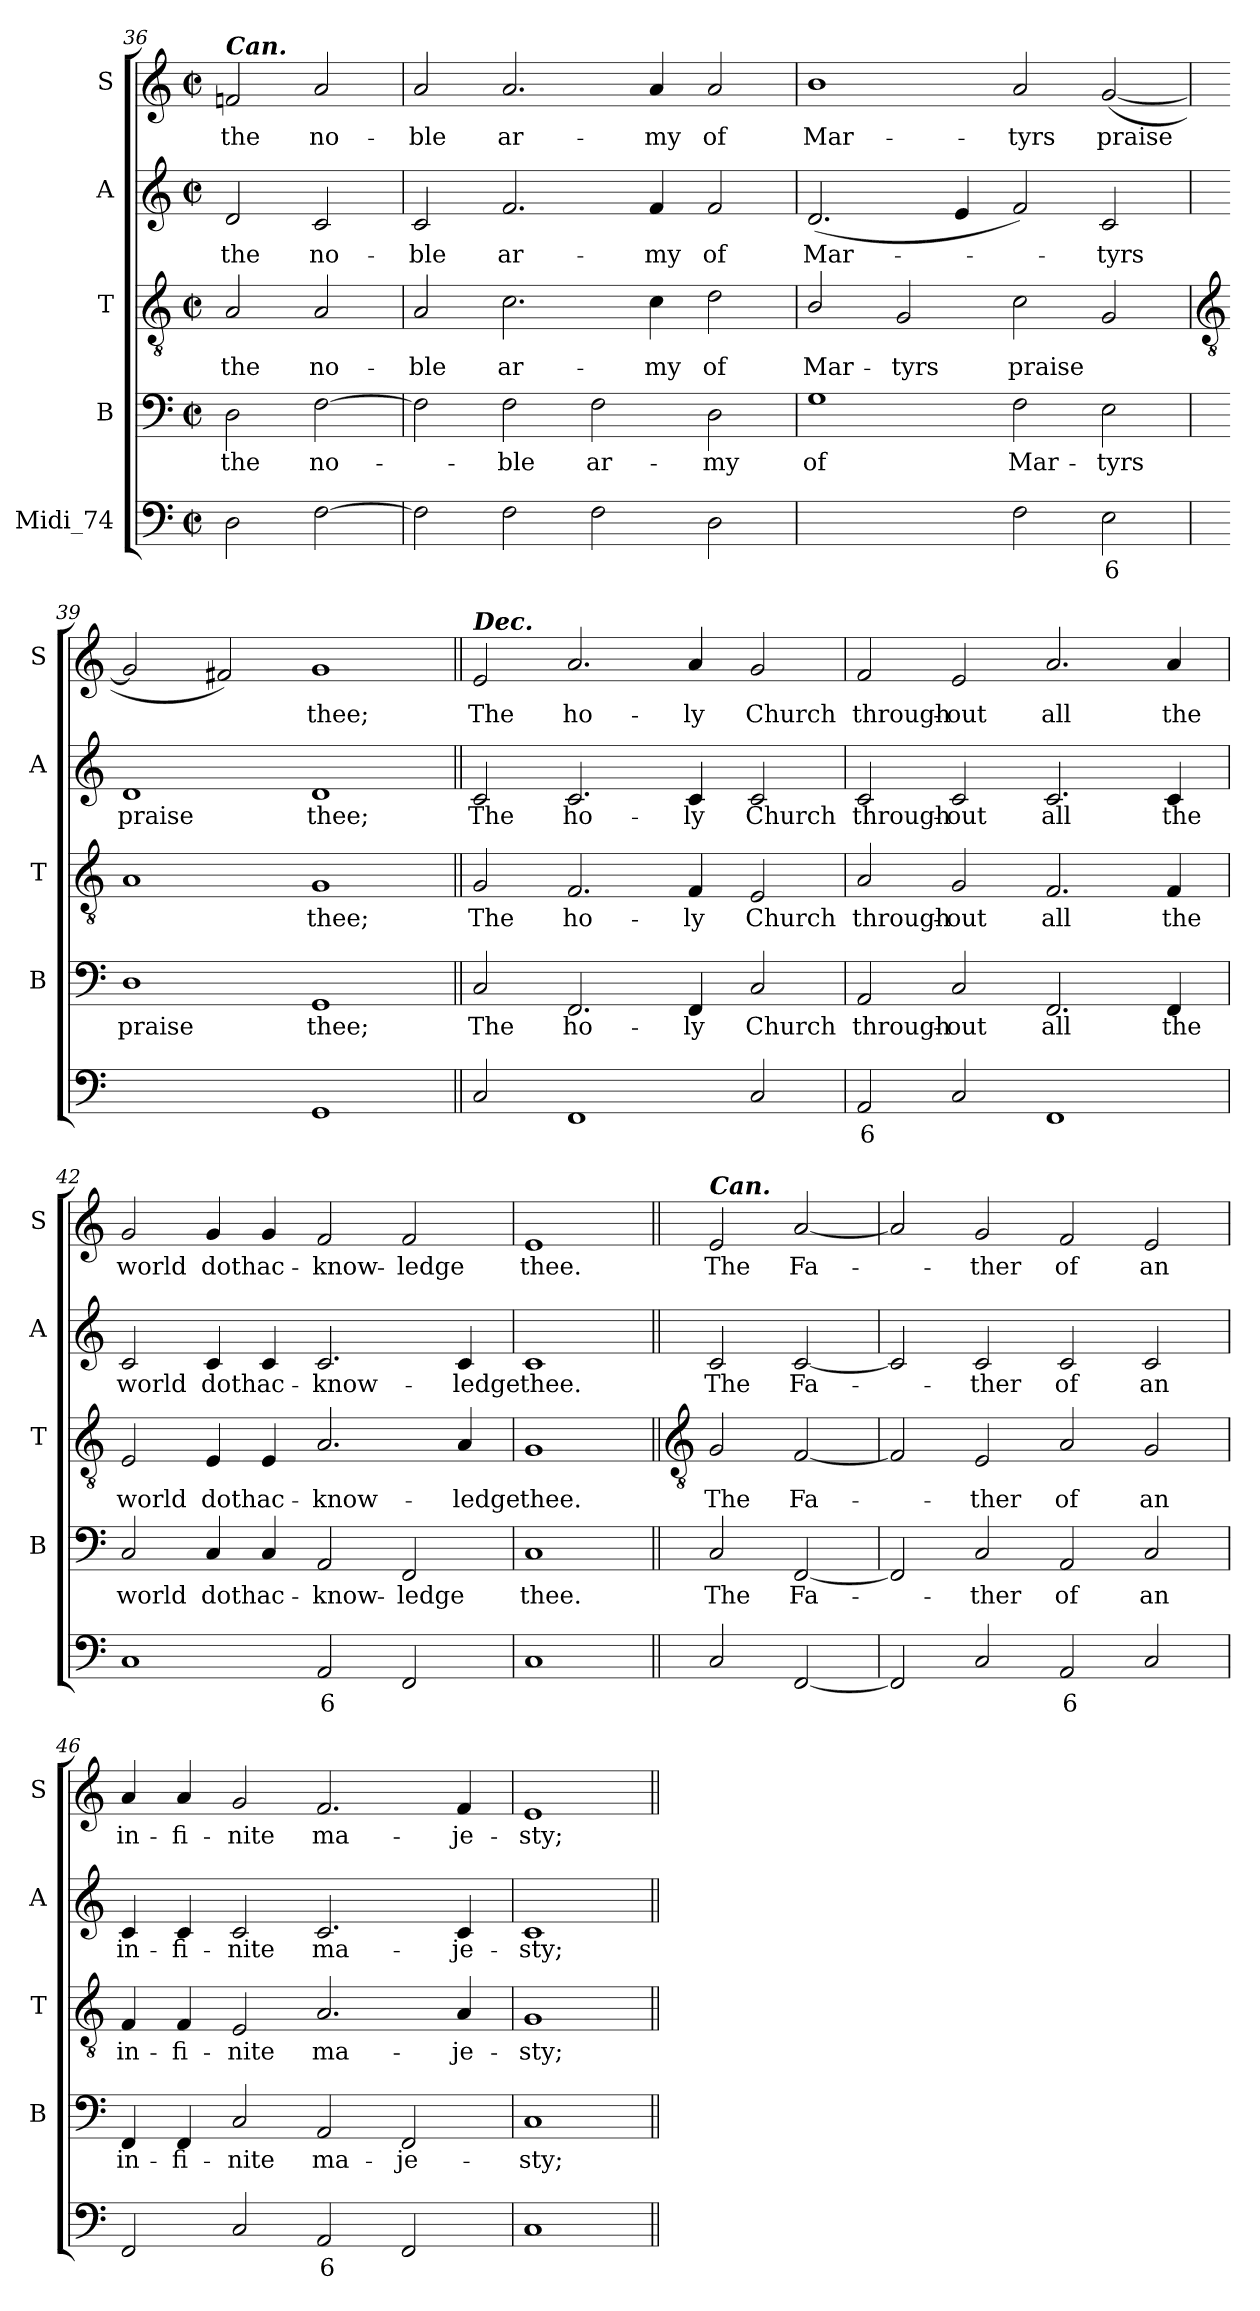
**kern	**text	**kern	**text	**kern	**text	**kern	**text	**kern	**text
*part5	*part5	*part4	*part4	*part3	*part3	*part2	*part2	*part1	*part1
*staff5	*staff5	*staff4	*staff4	*staff3	*staff3	*staff2	*staff2	*staff1	*staff1
*I"Midi_74	*	*I"B	*	*I"T	*	*I"A	*	*I"S	*
*	*	*I'B	*	*I'T	*	*I'A	*	*I'S	*
*clefF4	*	*clefF4	*	*clefGv2	*	*clefG2	*	*clefG2	*
*k[]	*	*k[]	*	*k[]	*	*k[]	*	*k[]	*
*C:	*	*C:	*	*C:	*	*C:	*	*C:	*
*M4/2	*	*M4/2	*	*M4/2	*	*M4/2	*	*M4/2	*
*met(c|)	*	*met(c|)	*	*met(c|)	*	*met(c|)	*	*met(c|)	*
=36	=36	=36	=36	=36	=36	=36	=36	=36	=36
!	!	!	!	!	!	!	!	!LO:TX:a:Bi:t=Can.	!
!	!	!	!LO:LY:b	!	!LO:LY:b	!	!LO:LY:b	!	!LO:LY:b
2D	.	2D	the	2A	the	2d	the	2fn	the
!	!	!	!LO:LY:b	!	!LO:LY:b	!	!LO:LY:b	!	!LO:LY:b
[2F	.	[2F	no-	2A	no-	2c	no-	2a	no-
=37	=37	=37	=37	=37	=37	=37	=37	=37	=37
!	!	!	!	!	!LO:LY:b	!	!LO:LY:b	!	!LO:LY:b
2F]	.	2F]	.	2A	-ble	2c	-ble	2a	-ble
!	!	!	!LO:LY:b	!	!LO:LY:b	!	!LO:LY:b	!	!LO:LY:b
2F	.	2F	ble	2.c	ar-	2.f	ar-	2.a	ar-
!	!	!	!LO:LY:b	!	!	!	!	!	!
2F	.	2F	ar-	.	.	.	.	.	.
!	!	!	!	!	!LO:LY:b	!	!LO:LY:b	!	!LO:LY:b
.	.	.	.	4c	-my	4f	-my	4a	-my
!	!	!	!LO:LY:b	!	!LO:LY:b	!	!LO:LY:b	!	!LO:LY:b
2D	.	2D	-my	2d	of	2f	of	2a	of
=38	=38	=38	=38	=38	=38	=38	=38	=38	=38
!	!LO:LY:b	!	!LO:LY:b	!	!LO:LY:b	!	!LO:LY:b	!	!LO:LY:b
[2Gyy	5	1G	of	2B/	Mar-	(<2.d	Mar-	1b	Mar-
!	!LO:LY:b	!	!	!	!LO:LY:b	!	!	!	!
4Gyy_	5	.	.	2G	-tyrs	.	.	.	.
!	!LO:LY:b	!	!	!	!	!	!	!	!
4Gyy]	6	.	.	.	.	4e	.	.	.
!	!	!	!LO:LY:b	!	!LO:LY:b	!	!	!	!LO:LY:b
2F	.	2F	Mar-	2c	praise	2f)	.	2a	-tyrs
!	!LO:LY:b	!	!LO:LY:b	!	!	!	!LO:LY:b	!	!LO:LY:b
2E	6	2E	-tyrs	2G	.	2c	tyrs	(<[2g	praise
!!LO:LB:g=z
=39	=39	=39	=39	=39	=39	=39	=39	=39	=39
*	*	*	*	*clefGv2	*	*	*	*	*
!	!LO:LY:b	!	!LO:LY:b	!	!	!	!LO:LY:b	!	!
[2Dyy	4	1D	praise	1A	.	1d	praise	2g]	.
!	!LO:LY:b	!	!	!	!	!	!	!	!
2Dyy]	3	.	.	.	.	.	.	2f#X)	.
!	!	!	!LO:LY:b	!	!LO:LY:b	!	!LO:LY:b	!	!LO:LY:b
1GG	.	1GG	thee;	1G	thee;	1d	thee;	1g	thee;
=40||	=40||	=40||	=40||	=40||	=40||	=40||	=40||	=40||	=40||
!	!	!	!	!	!	!	!	!LO:TX:a:Bi:t=Dec.	!
!	!	!	!LO:LY:b	!	!LO:LY:b	!	!LO:LY:b	!	!LO:LY:b
2C	.	2C	The	2G	The	2c	The	2e	The
!	!	!	!LO:LY:b	!	!LO:LY:b	!	!LO:LY:b	!	!LO:LY:b
1FF	.	2.FF	ho-	2.F	ho-	2.c	ho-	2.a	ho-
!	!	!	!LO:LY:b	!	!LO:LY:b	!	!LO:LY:b	!	!LO:LY:b
.	.	4FF	-ly	4F	-ly	4c	-ly	4a	-ly
!	!	!	!LO:LY:b	!	!LO:LY:b	!	!LO:LY:b	!	!LO:LY:b
2C	.	2C	Church	2E	Church	2c	Church	2g	Church
=41	=41	=41	=41	=41	=41	=41	=41	=41	=41
!	!LO:LY:b	!	!LO:LY:b	!	!LO:LY:b	!	!LO:LY:b	!	!LO:LY:b
2AA	6	2AA	through-	2A	through-	2c	through-	2f	through-
!	!	!	!LO:LY:b	!	!LO:LY:b	!	!LO:LY:b	!	!LO:LY:b
2C	.	2C	-out	2G	-out	2c	-out	2e	-out
!	!	!	!LO:LY:b	!	!LO:LY:b	!	!LO:LY:b	!	!LO:LY:b
1FF	.	2.FF	all	2.F	all	2.c	all	2.a	all
!	!	!	!LO:LY:b	!	!LO:LY:b	!	!LO:LY:b	!	!LO:LY:b
.	.	4FF	the	4F	the	4c	the	4a	the
=42	=42	=42	=42	=42	=42	=42	=42	=42	=42
!	!	!	!LO:LY:b	!	!LO:LY:b	!	!LO:LY:b	!	!LO:LY:b
1C	.	2C	world	2E	world	2c	world	2g	world
!	!	!	!LO:LY:b	!	!LO:LY:b	!	!LO:LY:b	!	!LO:LY:b
.	.	4C	doth	4E	doth	4c	doth	4g	doth
!	!	!	!LO:LY:b	!	!LO:LY:b	!	!LO:LY:b	!	!LO:LY:b
.	.	4C	ac-	4E	ac-	4c	ac-	4g	ac-
!	!LO:LY:b	!	!LO:LY:b	!	!LO:LY:b	!	!LO:LY:b	!	!LO:LY:b
2AA	6	2AA	-know-	2.A	-know-	2.c	-know-	2f	-know-
!	!	!	!LO:LY:b	!	!	!	!	!	!LO:LY:b
2FF	.	2FF	-ledge	.	.	.	.	2f	-ledge
!	!	!	!	!	!LO:LY:b	!	!LO:LY:b	!	!
.	.	.	.	4A	-ledge	4c	-ledge	.	.
=43	=43	=43	=43	=43	=43	=43	=43	=43	=43
!	!	!	!LO:LY:b	!	!LO:LY:b	!	!LO:LY:b	!	!LO:LY:b
1C	.	1C	thee.	1G	thee.	1c	thee.	1e	thee.
!!LO:LB:g=z
=44||	=44||	=44||	=44||	=44||	=44||	=44||	=44||	=44||	=44||
*	*	*	*	*clefGv2	*	*	*	*	*
!	!	!	!	!	!	!	!	!LO:TX:a:Bi:t=Can.	!
!	!	!	!LO:LY:b	!	!LO:LY:b	!	!LO:LY:b	!	!LO:LY:b
2C	.	2C	The	2G	The	2c	The	2e	The
!	!	!	!LO:LY:b	!	!LO:LY:b	!	!LO:LY:b	!	!LO:LY:b
[2FF	.	[2FF	Fa-	[2F	Fa-	[2c	Fa-	[2a	Fa-
=45	=45	=45	=45	=45	=45	=45	=45	=45	=45
2FF]	.	2FF]	.	2F]	.	2c]	.	2a]	.
!	!	!	!LO:LY:b	!	!LO:LY:b	!	!LO:LY:b	!	!LO:LY:b
2C	.	2C	ther	2E	ther	2c	ther	2g	ther
!	!LO:LY:b	!	!LO:LY:b	!	!LO:LY:b	!	!LO:LY:b	!	!LO:LY:b
2AA	6	2AA	of	2A	of	2c	of	2f	of
!	!	!	!LO:LY:b	!	!LO:LY:b	!	!LO:LY:b	!	!LO:LY:b
2C	.	2C	an	2G	an	2c	an	2e	an
=46	=46	=46	=46	=46	=46	=46	=46	=46	=46
!	!	!	!LO:LY:b	!	!LO:LY:b	!	!LO:LY:b	!	!LO:LY:b
2FF	.	4FF	in-	4F	in-	4c	in-	4a	in-
!	!	!	!LO:LY:b	!	!LO:LY:b	!	!LO:LY:b	!	!LO:LY:b
.	.	4FF	-fi-	4F	-fi-	4c	-fi-	4a	-fi-
!	!	!	!LO:LY:b	!	!LO:LY:b	!	!LO:LY:b	!	!LO:LY:b
2C	.	2C	-nite	2E	-nite	2c	-nite	2g	-nite
!	!LO:LY:b	!	!LO:LY:b	!	!LO:LY:b	!	!LO:LY:b	!	!LO:LY:b
2AA	6	2AA	ma-	2.A	ma-	2.c	ma-	2.f	ma-
!	!	!	!LO:LY:b	!	!	!	!	!	!
2FF	.	2FF	-je-	.	.	.	.	.	.
!	!	!	!	!	!LO:LY:b	!	!LO:LY:b	!	!LO:LY:b
.	.	.	.	4A	-je-	4c	-je-	4f	-je-
=47	=47	=47	=47	=47	=47	=47	=47	=47	=47
!	!	!	!LO:LY:b	!	!LO:LY:b	!	!LO:LY:b	!	!LO:LY:b
1C	.	1C	-sty;	1G	-sty;	1c	-sty;	1e	-sty;
=||	=||	=||	=||	=||	=||	=||	=||	=||	=||
*-	*-	*-	*-	*-	*-	*-	*-	*-	*-
